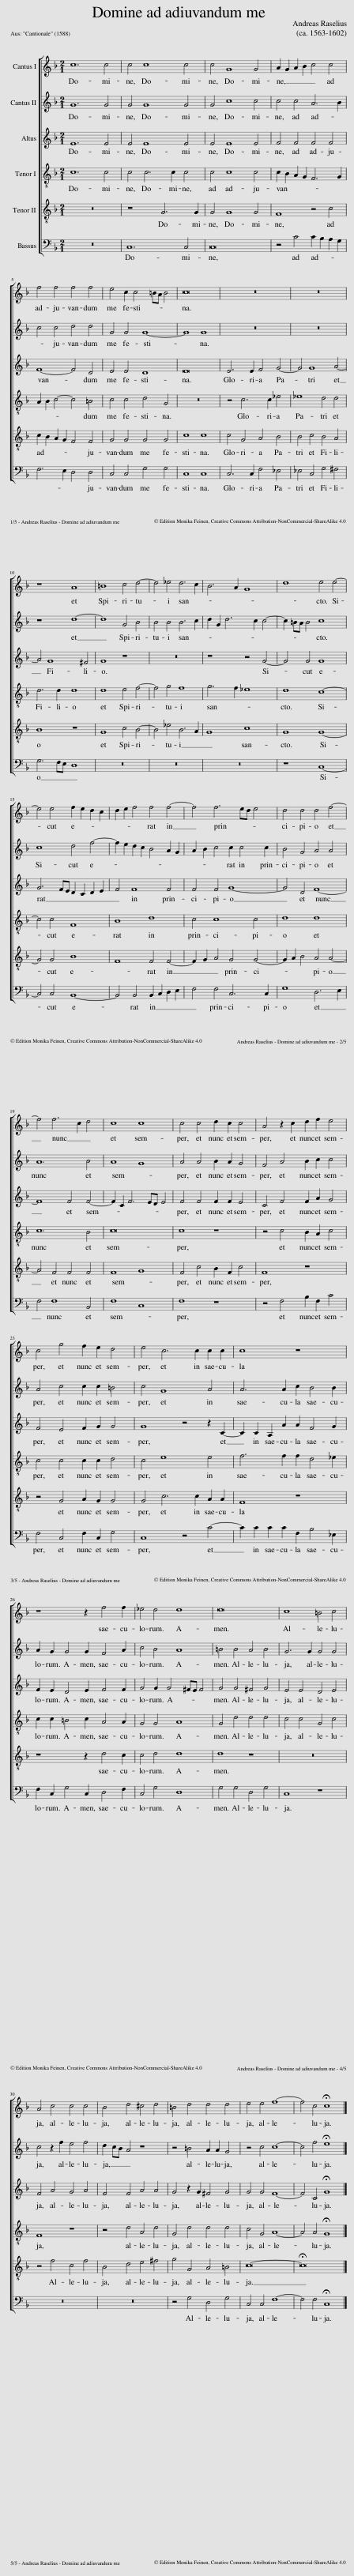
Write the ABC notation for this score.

X:1
%%score [ 1 2 3 4 5 6 ]
L:1/8
M:2/1
I:linebreak $
K:F
V:1 treble
V:2 treble
V:3 treble
V:4 treble-8
V:5 treble-8
V:6 bass
V:1
 c12 c4 | c4 c8 c4 | c4 G8 G4 | A2 G2 A2 B2 c4 c4 |$ f4 f4 f4 f4 | %5
 e4 c2 c4 =BA B4 | c16 | z16 | z16 |$ z8 A8 | %10
 =B8 c4 d4- | d4 _e4 d6 c2 | B6 A2 G8 | d8 e4 e4- |$ e4 e4 f2 e2 d2 c2 | %15
 d2 e2 f4 f4 f4- | f4 f6 ed e4 | d4 d4 d4 f4- |$ f4 f6 c2 d4 | c8 c8 | %20
 c4 c4 d2 c2 c4 | A4 z2 c2 d2 f2 e4 |$ c4 g4 f2 e2 d4 | e4 c6 c2 c2 c2 | c8 z8 |$ %25
 z8 z2 f4 f2 | _e4 d4 d8 | d16 | c8 =B4 c4 |$ A4 c4 c4 c4 | %30
 B4 d4 ^c4 d4 | =B4 d4 d4 d4 | e4 e4 f8- | f4 c4 !fermata!c8 |] %34
V:2
 G12 G4 | G4 G8 G4 | G4 c8 c4 | c4 c4 A6 B2 |$ c4 c4 d4 d4 | %5
 G4 G4 G8- | G8 G8 | z16 | z16 |$ z8 d8- | %10
 d8 G4 B4 | B4 B4 B6 c2 | d2 G2 d6 c2 c4- | c2 =BA B4 c8 |$ c8 d4 f4- | %15
 f2 e2 d2 c2 B4 A2 G2 | A2 B2 c4 c2 c4 c2 | B4 G4 A4 A4 |$ A12 B4 | A8 G8 | %20
 A4 A4 B2 A2 G4 | F4 A4 B2 c2 c4 |$ A4 c4 c2 c2 =B4 | c4 G8 A4 | A6 A2 c2 B4 B2 |$ %25
 A2 G2 G4 G2 F4 A2 | c4 B4 A8 | =B4 B4 A4 B4 | G6 G2 G4 G4 |$ c4 z2 f2 e4 f4 | %30
 d2 cB A4 z8 | z4 =B4 A2 A2 G4 | z4 c4 c8- | c4 f4 !fermata!e8 |] %34
V:3
 E12 E4 | E4 E8 E4 | E4 E8 E4 | F4 F4 F4 F4 |$ F8- F4 D4 | %5
 E4 E4 D8 | E16 | E6 E2 F4 G4- | G4 G8 A4- |$ A4 G8 ^F4 | %10
 G8 z8 | z16 | z8 z4 G4- | G4 G4 G8 |$ G6 FE D2 C2 D2 E2 | %15
 F4 F8 F4 | F4 F4 G8- | G4 D4 F8- |$ F8 F4 F4- | F2 C2 F6 ED E4 | %20
 F4 F4 F2 F2 E4 | C4 F4 F2 A2 G4 |$ F4 E4 F2 G2 G4 | G8 z4 z2 C2- | C2 C2 A,2 A2 A2 F4 G2 |$ %25
 F2 E2 D4 E2 F4 F2 | G4 G2 G4 ^FE F4 | G4 G4 ^F4 G4 | E4 E4 D4 E4 |$ F4 A4 G4 A4 | %30
 F4 F4 A4 A4 | G4 z2 G2 ^F4 G4 | G4 G4 F8- | F4 C4 !fermata!G8 |] %34
V:4
 c12 c4 | c4 c6 c2 c4 | c4 c8 c4 | c2 B2 A2 G2 F6 G2 |$ A2 B2 c4- c4 =B4 | %5
 c4 c4 d4 G4 | z16 | z4 c6 c2 _e4 | _e8 d4 d4 |$ d6 d2 d8 | %10
 d8 e4 f4- | f4 g4 f8 | g6 f2 _e8 | d8 c8- |$ c4 c4 F8 | %15
 B8 d8 | c4 c8 c4 | d8 d8 |$ c12 B4 | c16 | %20
 c8 z8 | z4 c4 B2 A2 c4 |$ c4 c4 c2 c2 d4 | c4 e8 e4 | f6 f2 f2 d4 _e2 |$ %25
 c2 c2 =B4 c2 A4 A2 | G4 G4 A8 | G4 d4 d4 d4 | c4 c4 G4 c4 |$ F8 z8 | %30
 z4 d4 A4 d4 | G4 d4 d4 d4 | c4 G4 A8- | A4 A4 !fermata!G8 |] %34
V:5
 z16 | z8 G6 G2 | G4 G8 G4 | F8 z4 c4 |$ c2 B2 A2 G2 F4 F4 | %5
 G4 G4 G4 G4 | c8 c8 | c4 G4 A4 B4 | B4 c4 B4 A4 |$ B8 z8 | %10
 G8 c4 B4- | B4 _e4 B6 A2 | G8 c8 | G8 G8- |$ G4 G4 B8 | %15
 F8 F4 F4- | F2 G2 A4 G4 G4- | G2 A2 B4 A4 A4- |$ A4 F4 F4 F4 | F8 G8 | %20
 F4 c4 B2 F2 c4 | F8 z8 |$ z4 G4 A2 G2 G4 | G4 c6 c2 A2 A2 | F8 z8 |$ %25
 z8 z2 d4 c2 | c4 d4 d8 | d8 z8 | z16 |$ z4 f4 c4 f4 | %30
 B4 d4 e4 ^f4 | g4 G4 A4 =B4 | c16- | !fermata!c16 |] %34
V:6
 z16 | C,12 C,4 | C,16 | z4 C4 C2 B,2 A,2 G,2 |$ F,6 E,2 D,4 D,4 | %5
 C,4 C,4 G,4 G,4 | C,8 C,8 | C,6 C,2 F,4 _E,4 | _E,4 C,4 G,4 ^F,4 |$ G,6 F,E, D,8 | %10
 z16 | z16 | z16 | z8 C,8- |$ C,4 C,4 B,,8- | %15
 B,,4 B,,4 B,,2 C,2 D,2 E,2 | F,4 F,4 C,6 C,2 | G,8 D,6 E,2 |$ F,4 F,8 B,,4 | F,8 C,8 | %20
 F,8 z8 | z4 F,4 B,2 F,2 C4 |$ F,4 C,4 F,2 C,2 G,4 | C,8 z4 C4- | C2 C2 C2 C2 F,2 B,4 _E,2 |$ %25
 F,2 C,2 G,4 C,2 D,4 F,2 | C,4 G,4 D,8 | G,4 G,4 D,4 G,4 | C,8 z8 |$ z16 | %30
 z16 | z4 G,4 D,4 G,4 | C,4 C,4 F,8- | F,4 F,4 !fermata!C,8 |] %34
